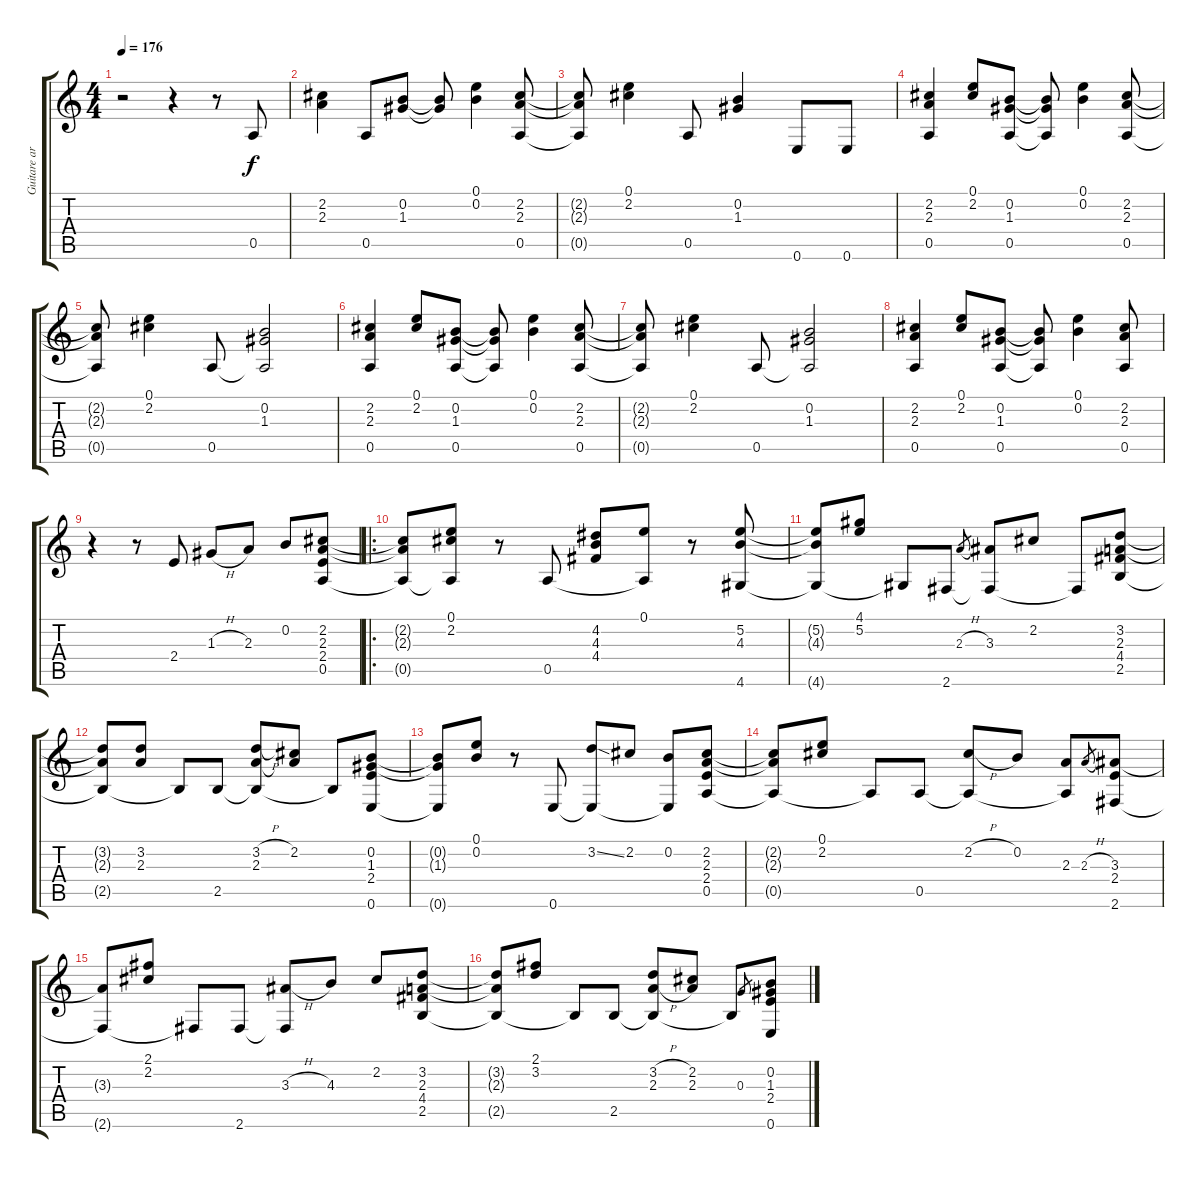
\track ("Guitare arrg" "Guitare ar") {instrument acousticguitarnylon}
\staff {score tabs}
\tuning (E4 B3 G3 D3 A2 E2) {hide}
\ts (4 4)
\tempo 176
\clef g2
\ks c
r.2{dy f instrument acousticguitarnylon} r.4 r.8 0.5.8 |
(2.2 2.3).4 0.5.8 (0.2 1.3).8 (0.2{t} 1.3{t}).8 (0.1 0.2).4 (2.2 2.3 0.5).8 |
(2.2{t} 2.3{t} 0.5{t}).8 (0.1 2.2).4 0.5.8 (0.2 1.3).4 0.6.8 0.6.8 |
(2.2 2.3 0.5).4 (0.1 2.2).8 (0.2 1.3 0.5).8 (0.2{t} 1.3{t} 0.5{t}).8 (0.1 0.2).4 (2.2 2.3 0.5).8 |
(2.2{t} 2.3{t} 0.5{t}).8 (0.1 2.2).4 0.5.8 (0.2 1.3 0.5{t}).2 |
(2.2 2.3 0.5).4 (0.1 2.2).8 (0.2 1.3 0.5).8 (0.2{t} 1.3{t} 0.5{t}).8 (0.1 0.2).4 (2.2 2.3 0.5).8 |
(2.2{t} 2.3{t} 0.5{t}).8 (0.1 2.2).4 0.5.8 (0.2 1.3 0.5{t}).2 |
(2.2 2.3 0.5).4 (0.1 2.2).8 (0.2 1.3 0.5).8 (0.2{t} 1.3{t} 0.5{t}).8 (0.1 0.2).4 (2.2 2.3 0.5).8 |
r.4 r.8 2.4.8 1.3{h}.8 2.3.8 0.2.8 (2.2 2.3 2.4 0.5).8 |
\ro
(2.2{t} 2.3{t} 0.5{t}).8 (0.1 2.2 0.5{t}).8 r.8 0.5.8 (4.2 4.3 4.4).8 (0.1 0.5{t}).8 r.8 (5.2 4.3 4.6).8 |
(5.2{t} 4.3{t} 4.6{t}).8 (4.1 5.2).8 4.6{t}.8 2.6.8 2.3{h}.8{gr} (3.3 2.6{t}).8 2.2.8 2.6{t}.8 (3.2 2.3 4.4 2.5).8 |
(3.2{t} 2.3{t} 2.5{t}).8 (3.2 2.3).8 2.5{t}.8 2.5.8 (3.2{h} 2.3 2.5{t}).8 (2.2 2.3{t}).8 2.5{t}.8 (0.2 1.3 2.4 0.6).8 |
(0.2{t} 1.3{t} 0.6{t}).8 (0.1 0.2).8 r.8 0.6.8 (3.2{ss} 0.6{t}).8 2.2.8 (0.2 0.6{t}).8 (2.2 2.3 2.4 0.5).8 |
(2.2{t} 2.3{t} 0.5{t}).8 (0.1 2.2).8 0.5{t}.8 0.5.8 (2.2{h} 0.5{t}).8 0.2.8 (2.3 0.5{t}).8 2.3{h}.8{gr} (3.3 2.4 2.6).8 |
(3.3{t} 2.6{t}).8 (2.1 2.2).8 2.6{t}.8 2.6.8 (3.3{h} 2.6{t}).8 4.3.8 2.2.8 (3.2 2.3 4.4 2.5).8 |
(3.2{t} 2.3{t} 2.5{t}).8 (2.1 3.2).8 2.5{t}.8 2.5.8 (3.2{h} 2.3{h} 2.5{t}).8 (2.2 2.3).8 2.5{t}.8 0.3.8{gr} (0.2 1.3 2.4 0.6).8
